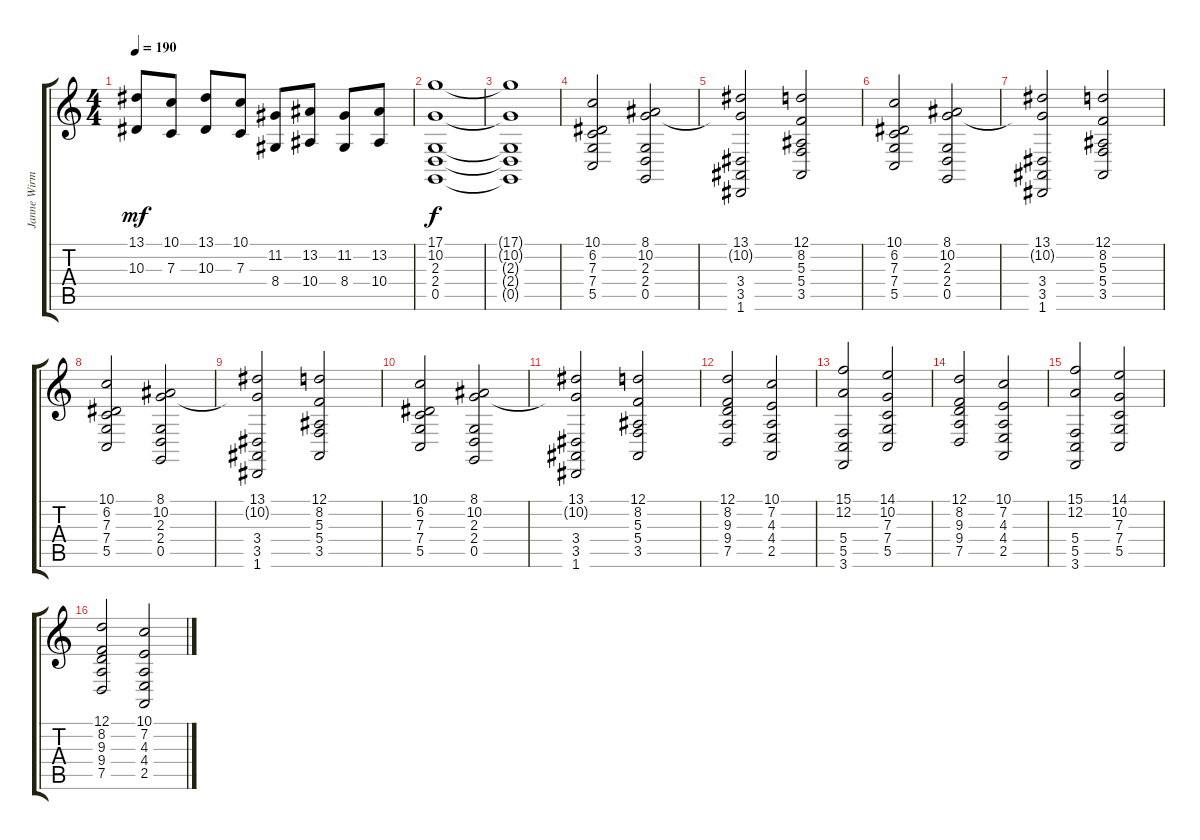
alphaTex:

\track ("Janne Wirman" "Janne Wirm") {instrument stringensemble1}
\staff {score tabs}
\tuning (D4 A3 F3 C3 G2 D2) {hide}
\ts (4 4)
\tempo 190
\clef g2
\ks c
(13.1 10.3).8{dy mf} (10.1 7.3).8 (13.1 10.3).8 (10.1 7.3).8 (11.2 8.4).8 (13.2 10.4).8 (11.2 8.4).8 (13.2 10.4).8 |
(17.1 10.2 2.3 2.4 0.5).1{dy f} |
(17.1{t} 10.2{t} 2.3{t} 2.4{t} 0.5{t}).1 |
(10.1 6.2 7.3 7.4 5.5).2 (8.1 10.2 2.3 2.4 0.5).2 |
(13.1 10.2{t} 3.4 3.5 1.6).2 (12.1 8.2 5.3 5.4 3.5).2 |
(10.1 6.2 7.3 7.4 5.5).2 (8.1 10.2 2.3 2.4 0.5).2 |
(13.1 10.2{t} 3.4 3.5 1.6).2 (12.1 8.2 5.3 5.4 3.5).2 |
(10.1 6.2 7.3 7.4 5.5).2 (8.1 10.2 2.3 2.4 0.5).2 |
(13.1 10.2{t} 3.4 3.5 1.6).2 (12.1 8.2 5.3 5.4 3.5).2 |
(10.1 6.2 7.3 7.4 5.5).2 (8.1 10.2 2.3 2.4 0.5).2 |
(13.1 10.2{t} 3.4 3.5 1.6).2 (12.1 8.2 5.3 5.4 3.5).2 |
(12.1 8.2 9.3 9.4 7.5).2 (10.1 7.2 4.3 4.4 2.5).2 |
(15.1 12.2 5.4 5.5 3.6).2 (14.1 10.2 7.3 7.4 5.5).2 |
(12.1 8.2 9.3 9.4 7.5).2 (10.1 7.2 4.3 4.4 2.5).2 |
(15.1 12.2 5.4 5.5 3.6).2 (14.1 10.2 7.3 7.4 5.5).2 |
(12.1 8.2 9.3 9.4 7.5).2 (10.1 7.2 4.3 4.4 2.5).2
